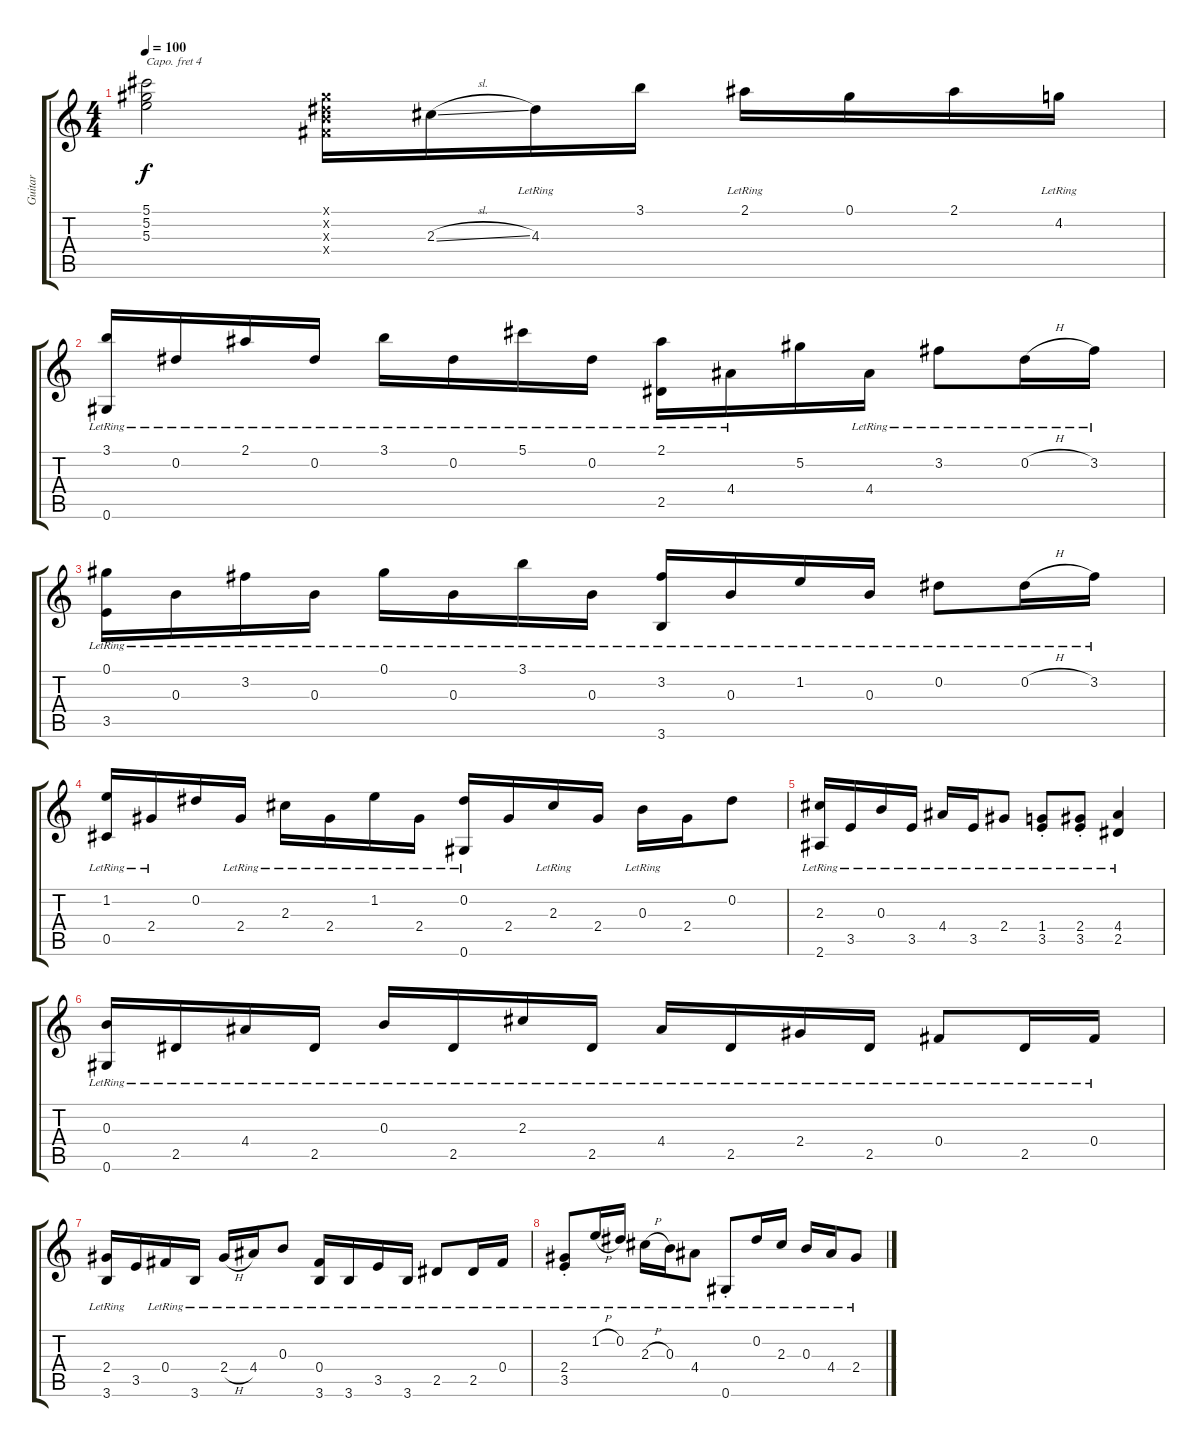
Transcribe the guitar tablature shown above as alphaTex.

\track ("Guitar" "Guitar") {instrument acousticguitarsteel}
\staff {score tabs}
\capo 4
\tuning (E4 B3 G3 D3 A2 E2) {hide}
\ts (4 4)
\tempo 100
\clef g2
\ks c
(5.1{t} 5.2{t} 5.3{t}).2{dy f} (0.1{x} 0.2{x} 0.3{x} 0.4{x}).16 2.3{sl}.16 4.3{lr}.16 3.1.16 2.1{lr}.16 0.1.16 2.1.16 4.2{lr}.16 |
(3.1{lr} 0.6).16 0.2{lr}.16 2.1{lr}.16 0.2{lr}.16 3.1{lr}.16 0.2{lr}.16 5.1{lr}.16 0.2{lr}.16 (2.1{lr} 2.5{lr}).16 4.4{lr}.16 5.2.16 4.4{lr}.16 3.2{lr}.8 0.2{h lr}.16 3.2{lr}.16 |
(0.1{lr} 3.5{lr}).16 0.3{lr}.16 3.2{lr}.16 0.3{lr}.16 0.1{lr}.16 0.3{lr}.16 3.1{lr}.16 0.3{lr}.16 (3.2{lr} 3.6{lr}).16 0.3{lr}.16 1.2{lr}.16 0.3{lr}.16 0.2{lr}.8 0.2{h lr}.16 3.2{lr}.16 |
(1.2{lr} 0.5{lr}).16 2.4{lr}.16 0.2.16 2.4{lr}.16 2.3{lr}.16 2.4{lr}.16 1.2{lr}.16 2.4{lr}.16 (0.2 0.6{lr}).16 2.4.16 2.3{lr}.16 2.4.16 0.3{lr}.16 2.4.16 0.2.8 |
(2.3{lr} 2.6{lr}).16 3.5{lr}.16 0.3{lr}.16 3.5{lr}.16 4.4{lr}.16 3.5{lr}.16 2.4{lr}.8 (1.4{st lr} 3.5{st lr}).8 (2.4{st lr} 3.5{st lr}).8 (4.4{lr} 2.5{lr}).4 |
(0.3{lr} 0.6{lr}).16 2.5{lr}.16 4.4{lr}.16 2.5{lr}.16 0.3{lr}.16 2.5{lr}.16 2.3{lr}.16 2.5{lr}.16 4.4{lr}.16 2.5{lr}.16 2.4{lr}.16 2.5{lr}.16 0.4{lr}.8 2.5{lr}.16 0.4{lr}.16 |
(2.4{lr} 3.6).16 3.5.16 0.4{lr}.16 3.6{lr}.16 2.4{h lr}.16 4.4{lr}.16 0.3{lr}.8 (0.4{lr} 3.6).16 3.6{lr}.16 3.5{lr}.16 3.6{lr}.16 2.5{lr}.8 2.5{lr}.16 0.4{lr}.16 |
(2.4{st} 3.5{st lr}).8 1.2{h lr}.16 0.2{lr}.16 2.3{h lr}.16 0.3{lr}.16 4.4{lr}.8 0.6{st lr}.8 0.2{lr}.16 2.3{lr}.16 0.3{lr}.16 4.4{lr}.16 2.4{lr}.8
